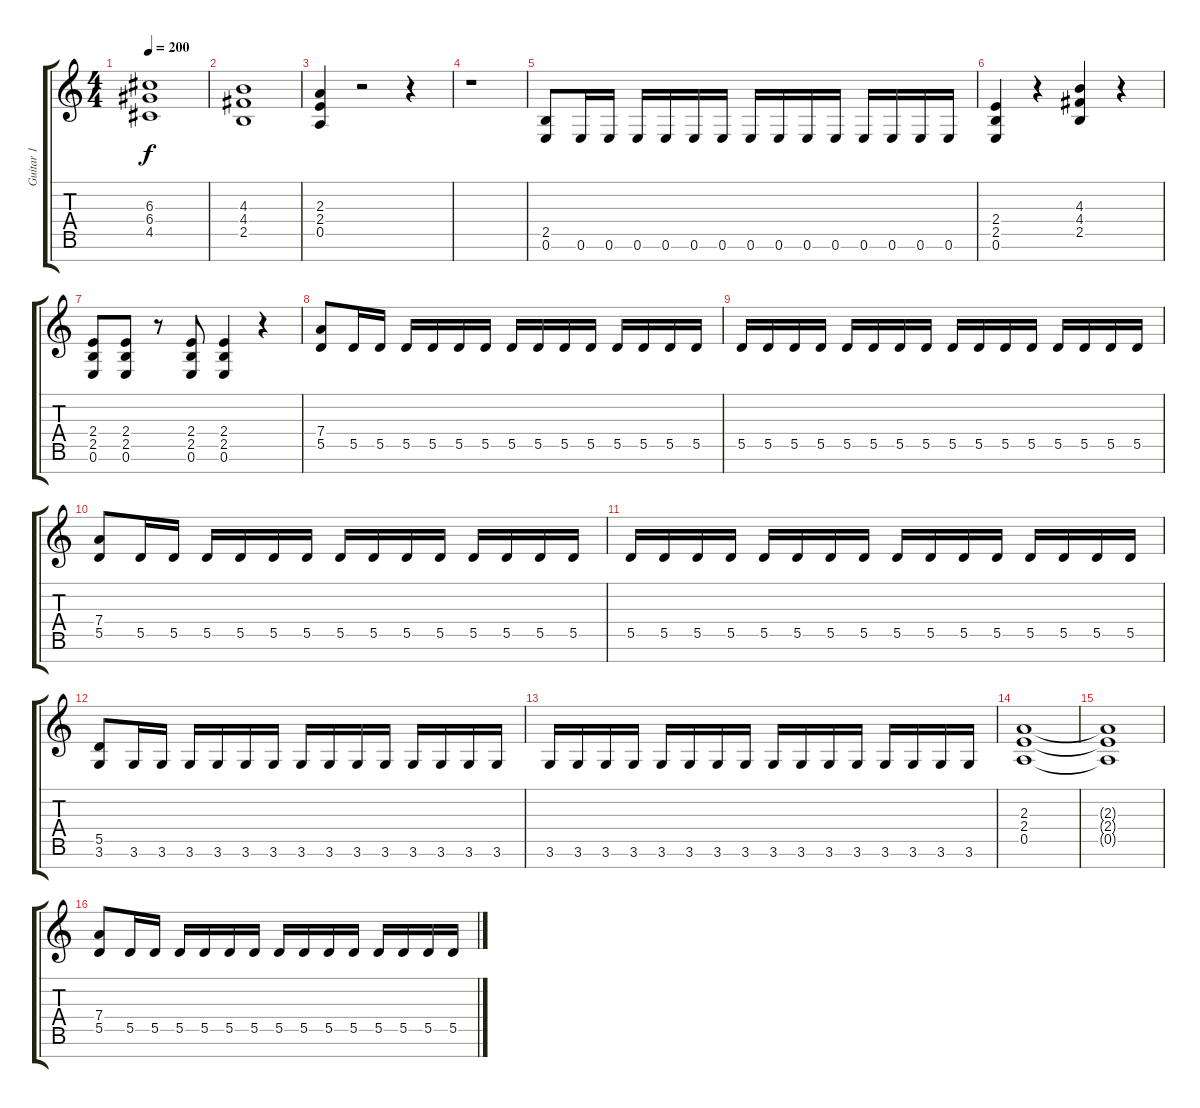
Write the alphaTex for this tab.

\track ("Guitar 1" "Guitar 1") {instrument overdrivenguitar}
\staff {score tabs}
\tuning (E4 B3 G3 D3 A2 E2 B1) {hide}
\ts (4 4)
\tempo 200
\clef g2
\ks c
(6.3 6.4 4.5).1{dy f} |
(4.3 4.4 2.5).1 |
(2.3 2.4 0.5).4 r.2 r.4 |
r.1 |
(2.5 0.6).8 0.6.16 0.6.16 0.6.16 0.6.16 0.6.16 0.6.16 0.6.16 0.6.16 0.6.16 0.6.16 0.6.16 0.6.16 0.6.16 0.6.16 |
(2.4 2.5 0.6).4 r.4 (4.3 4.4 2.5).4 r.4 |
(2.4 2.5 0.6).8 (2.4 2.5 0.6).8 r.8 (2.4 2.5 0.6).8 (2.4 2.5 0.6).4 r.4 |
\section ("" "")
(7.4 5.5).8 5.5.16 5.5.16 5.5.16 5.5.16 5.5.16 5.5.16 5.5.16 5.5.16 5.5.16 5.5.16 5.5.16 5.5.16 5.5.16 5.5.16 |
5.5.16 5.5.16 5.5.16 5.5.16 5.5.16 5.5.16 5.5.16 5.5.16 5.5.16 5.5.16 5.5.16 5.5.16 5.5.16 5.5.16 5.5.16 5.5.16 |
(7.4 5.5).8 5.5.16 5.5.16 5.5.16 5.5.16 5.5.16 5.5.16 5.5.16 5.5.16 5.5.16 5.5.16 5.5.16 5.5.16 5.5.16 5.5.16 |
5.5.16 5.5.16 5.5.16 5.5.16 5.5.16 5.5.16 5.5.16 5.5.16 5.5.16 5.5.16 5.5.16 5.5.16 5.5.16 5.5.16 5.5.16 5.5.16 |
(5.5 3.6).8 3.6.16 3.6.16 3.6.16 3.6.16 3.6.16 3.6.16 3.6.16 3.6.16 3.6.16 3.6.16 3.6.16 3.6.16 3.6.16 3.6.16 |
3.6.16 3.6.16 3.6.16 3.6.16 3.6.16 3.6.16 3.6.16 3.6.16 3.6.16 3.6.16 3.6.16 3.6.16 3.6.16 3.6.16 3.6.16 3.6.16 |
(2.3 2.4 0.5).1 |
(2.3{t} 2.4{t} 0.5{t}).1 |
(7.4 5.5).8 5.5.16 5.5.16 5.5.16 5.5.16 5.5.16 5.5.16 5.5.16 5.5.16 5.5.16 5.5.16 5.5.16 5.5.16 5.5.16 5.5.16
